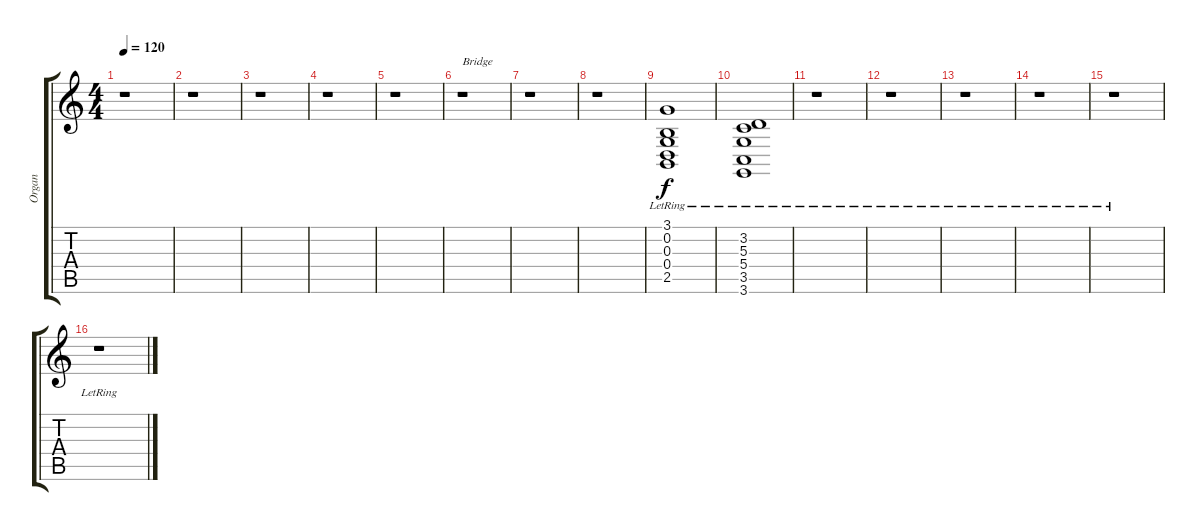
\track ("Organ" "Organ") {instrument churchorgan}
\staff {score tabs}
\tuning (E4 B3 G3 D3 A2 E2) {hide}
\ts (4 4)
\tempo 120
\clef g2
\ks c
r.1{dy f} |
r.1 |
r.1 |
r.1 |
r.1 |
r.1{txt "Bridge"} |
r.1 |
r.1 |
(3.1{lr} 0.2{lr} 0.3{lr} 0.4{lr} 2.5{lr}).1 |
(3.2{lr} 5.3{lr} 5.4{lr} 3.5{lr} 3.6{lr}).1 |
r.1 |
r.1 |
r.1 |
r.1 |
r.1 |
r.1
